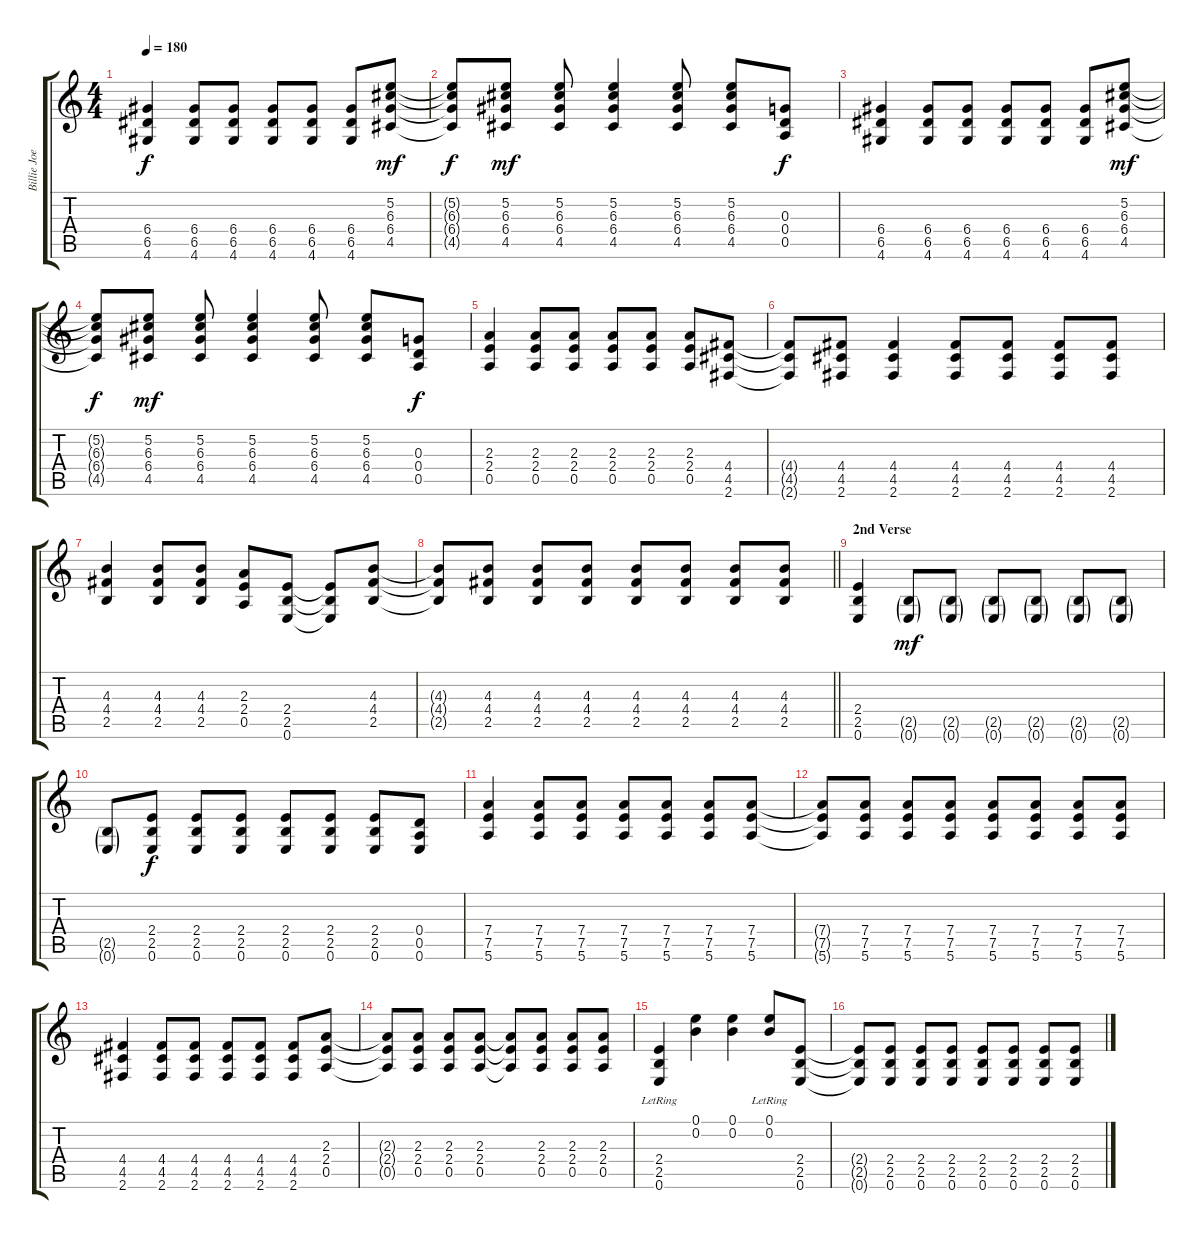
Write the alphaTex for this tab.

\track ("Billie Joe Armstrong (Guitar 2)" "Billie Joe") {mute instrument overdrivenguitar}
\staff {score tabs}
\tuning (E4 B3 G3 D3 A2 E2) {hide}
\ts (4 4)
\tempo 180
\clef g2
\ks c
(6.4 6.5 4.6).4{dy f} (6.4 6.5 4.6).8 (6.4 6.5 4.6).8 (6.4 6.5 4.6).8 (6.4 6.5 4.6).8 (6.4 6.5 4.6).8 (5.2 6.3 6.4 4.5).8{dy mf} |
(5.2{t} 6.3{t} 6.4{t} 4.5{t}).8{dy f} (5.2 6.3 6.4 4.5).8{dy mf} (5.2 6.3 6.4 4.5).8 (5.2 6.3 6.4 4.5).4 (5.2 6.3 6.4 4.5).8 (5.2 6.3 6.4 4.5).8 (0.3 0.4 0.5).8{dy f} |
(6.4 6.5 4.6).4 (6.4 6.5 4.6).8 (6.4 6.5 4.6).8 (6.4 6.5 4.6).8 (6.4 6.5 4.6).8 (6.4 6.5 4.6).8 (5.2 6.3 6.4 4.5).8{dy mf} |
(5.2{t} 6.3{t} 6.4{t} 4.5{t}).8{dy f} (5.2 6.3 6.4 4.5).8{dy mf} (5.2 6.3 6.4 4.5).8 (5.2 6.3 6.4 4.5).4 (5.2 6.3 6.4 4.5).8 (5.2 6.3 6.4 4.5).8 (0.3 0.4 0.5).8{dy f} |
(2.3 2.4 0.5).4 (2.3 2.4 0.5).8 (2.3 2.4 0.5).8 (2.3 2.4 0.5).8 (2.3 2.4 0.5).8 (2.3 2.4 0.5).8 (4.4 4.5 2.6).8 |
(4.4{t} 4.5{t} 2.6{t}).8 (4.4 4.5 2.6).8 (4.4 4.5 2.6).4 (4.4 4.5 2.6).8 (4.4 4.5 2.6).8 (4.4 4.5 2.6).8 (4.4 4.5 2.6).8 |
(4.3 4.4 2.5).4 (4.3 4.4 2.5).8 (4.3 4.4 2.5).8 (2.3 2.4 0.5).8 (2.4 2.5 0.6).8 (2.4{t} 2.5{t} 0.6{t}).8 (4.3 4.4 2.5).8 |
\barLineRight lightlight
(4.3{t} 4.4{t} 2.5{t}).8 (4.3 4.4 2.5).8 (4.3 4.4 2.5).8 (4.3 4.4 2.5).8 (4.3 4.4 2.5).8 (4.3 4.4 2.5).8 (4.3 4.4 2.5).8 (4.3 4.4 2.5).8 |
\section ("" "2nd Verse")
(2.4 2.5 0.6).4 (2.5{g} 0.6{g}).8{dy mf} (2.5{g} 0.6{g}).8 (2.5{g} 0.6{g}).8 (2.5{g} 0.6{g}).8 (2.5{g} 0.6{g}).8 (2.5{g} 0.6{g}).8 |
(2.5{g} 0.6{g}).8 (2.4 2.5 0.6).8{dy f} (2.4 2.5 0.6).8 (2.4 2.5 0.6).8 (2.4 2.5 0.6).8 (2.4 2.5 0.6).8 (2.4 2.5 0.6).8 (0.4 0.5 0.6).8 |
(7.4 7.5 5.6).4 (7.4 7.5 5.6).8 (7.4 7.5 5.6).8 (7.4 7.5 5.6).8 (7.4 7.5 5.6).8 (7.4 7.5 5.6).8 (7.4 7.5 5.6).8 |
(7.4{t} 7.5{t} 5.6{t}).8 (7.4 7.5 5.6).8 (7.4 7.5 5.6).8 (7.4 7.5 5.6).8 (7.4 7.5 5.6).8 (7.4 7.5 5.6).8 (7.4 7.5 5.6).8 (7.4 7.5 5.6).8 |
(4.4 4.5 2.6).4 (4.4 4.5 2.6).8 (4.4 4.5 2.6).8 (4.4 4.5 2.6).8 (4.4 4.5 2.6).8 (4.4 4.5 2.6).8 (2.3 2.4 0.5).8 |
(2.3{t} 2.4{t} 0.5{t}).8 (2.3 2.4 0.5).8 (2.3 2.4 0.5).8 (2.3 2.4 0.5).8 (2.3{t} 2.4{t} 0.5{t}).8 (2.3 2.4 0.5).8 (2.3 2.4 0.5).8 (2.3 2.4 0.5).8 |
(2.4{lr} 2.5{lr} 0.6{lr}).4 (0.1 0.2).4 (0.1 0.2).4 (0.1{lr} 0.2{lr}).8 (2.4 2.5 0.6).8 |
(2.4{t} 2.5{t} 0.6{t}).8 (2.4 2.5 0.6).8 (2.4 2.5 0.6).8 (2.4 2.5 0.6).8 (2.4 2.5 0.6).8 (2.4 2.5 0.6).8 (2.4 2.5 0.6).8 (2.4 2.5 0.6).8
